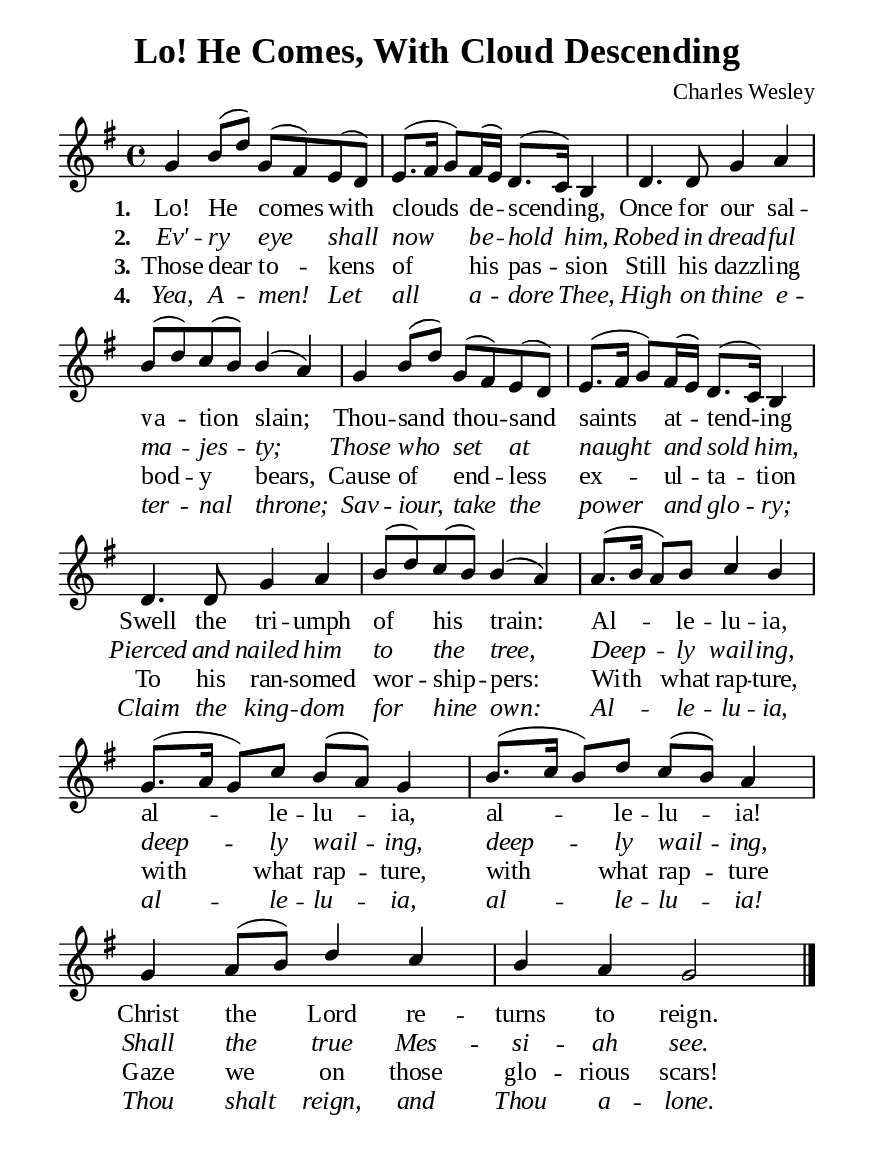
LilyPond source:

\version "2.18.2"

\header {
  title = "Lo! He Comes, With Cloud Descending"
  composer = "Charles Wesley"
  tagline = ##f
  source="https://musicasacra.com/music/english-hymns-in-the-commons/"
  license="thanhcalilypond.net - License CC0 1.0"
}

global= {
  \key g \major
  \time 4/4
  \override Score.BarNumber.break-visibility = ##(#f #f #f)
}

\paper {
  #(set-paper-size "a5")
  top-margin = 10\mm
  bottom-margin = 5\mm
  left-margin = 10\mm
  right-margin = 10\mm
  indent = #0
  #(define fonts
	 (make-pango-font-tree "Liberation Serif"
	 		       "Liberation Serif"
			       "Liberation Serif"
			       (/ 20 20)))
}

printItalic = \with {
  \override LyricText.font-shape = #'italic
}

% Verse music
musicVerseSoprano = \relative c'' {
  %{	01	%} g4 b8 (d) g, (fis) e (d) |
  %{	02	%} e8. (fis16 g8) fis16 (e) d8. (c16) b4 |
  %{	03	%} d4. d8 g4 a |
  %{	04	%} b8 (d) c (b) b4 (a) |
  %{	05	%} g b8 (d) g, (fis) e (d) |
  %{	06	%} e8. (fis16 g8) fis16 (e) d8. (c16) b4 |
  %{	07	%} d4. d8 g4 a |
  %{	08	%} b8 (d) c (b) b4 (a) |
  %{	09	%} a8. (b16 a8) b c4 b |
  %{	10	%} g8. (a16 g8) c b (a) g4 |
  %{	11	%} b8. (c16 b8) d c (b) a4 |
  %{	12	%} g a8 (b) d4 c |
  %{	13	%} b a g2 \bar "|."
}

% Verse lyrics
verseOne = \lyricmode {
  \set stanza = #"1."
  Lo! He comes with clouds de -- scend -- ing,
  Once for our sal -- va -- tion slain;
  Thou -- sand thou -- sand saints at -- tend -- ing
  Swell the tri -- umph of his train:
  Al -- le -- lu -- ia, al -- le -- lu -- ia,
  al -- le -- lu -- ia! Christ the Lord re -- turns to reign.
}

verseTwo = \lyricmode {
  \set stanza = #"2."
  Ev' -- ry eye shall now be -- hold him,
  Robed in dread -- ful ma -- jes -- ty;
  Those who set at naught and sold him,
  Pierced and nailed him to the tree,
  Deep -- ly wail -- ing, deep -- ly wail -- ing,
  deep -- ly wail -- ing,
  Shall the true Mes -- si -- ah see.
}

verseThree = \lyricmode {
  \set stanza = #"3."
  Those dear to -- kens of his pas -- sion
  Still his dazz -- ling bod -- y bears,
  Cause of end -- less ex -- ul -- ta -- tion
  To his ran -- somed wor -- ship -- pers:
  With what rap -- ture, with what rap -- ture,
  with what rap -- ture
  Gaze we on those glo -- rious scars!
}

verseFour = \lyricmode {
  \set stanza = #"4."
  Yea, A -- men! Let all a -- dore Thee,
  High on thine e -- ter -- nal throne;
  Sav -- iour, take the power and glo -- ry;
  Claim the king -- dom for hine own:
  Al -- le -- lu -- ia, al -- le -- lu -- ia, al -- le -- lu -- ia!
  Thou shalt reign, and Thou a -- lone.
}

% Layout
\score {
    \new ChoirStaff <<
      \new Staff <<
        \clef "treble"
        \new Voice = "sopranos" { \global \stemUp \slurUp \musicVerseSoprano }
      >>
      \new Lyrics \lyricsto sopranos \verseOne
      \new Lyrics \printItalic \lyricsto sopranos \verseTwo
      \new Lyrics \lyricsto sopranos \verseThree
      \new Lyrics \printItalic \lyricsto sopranos \verseFour
    >>
}
